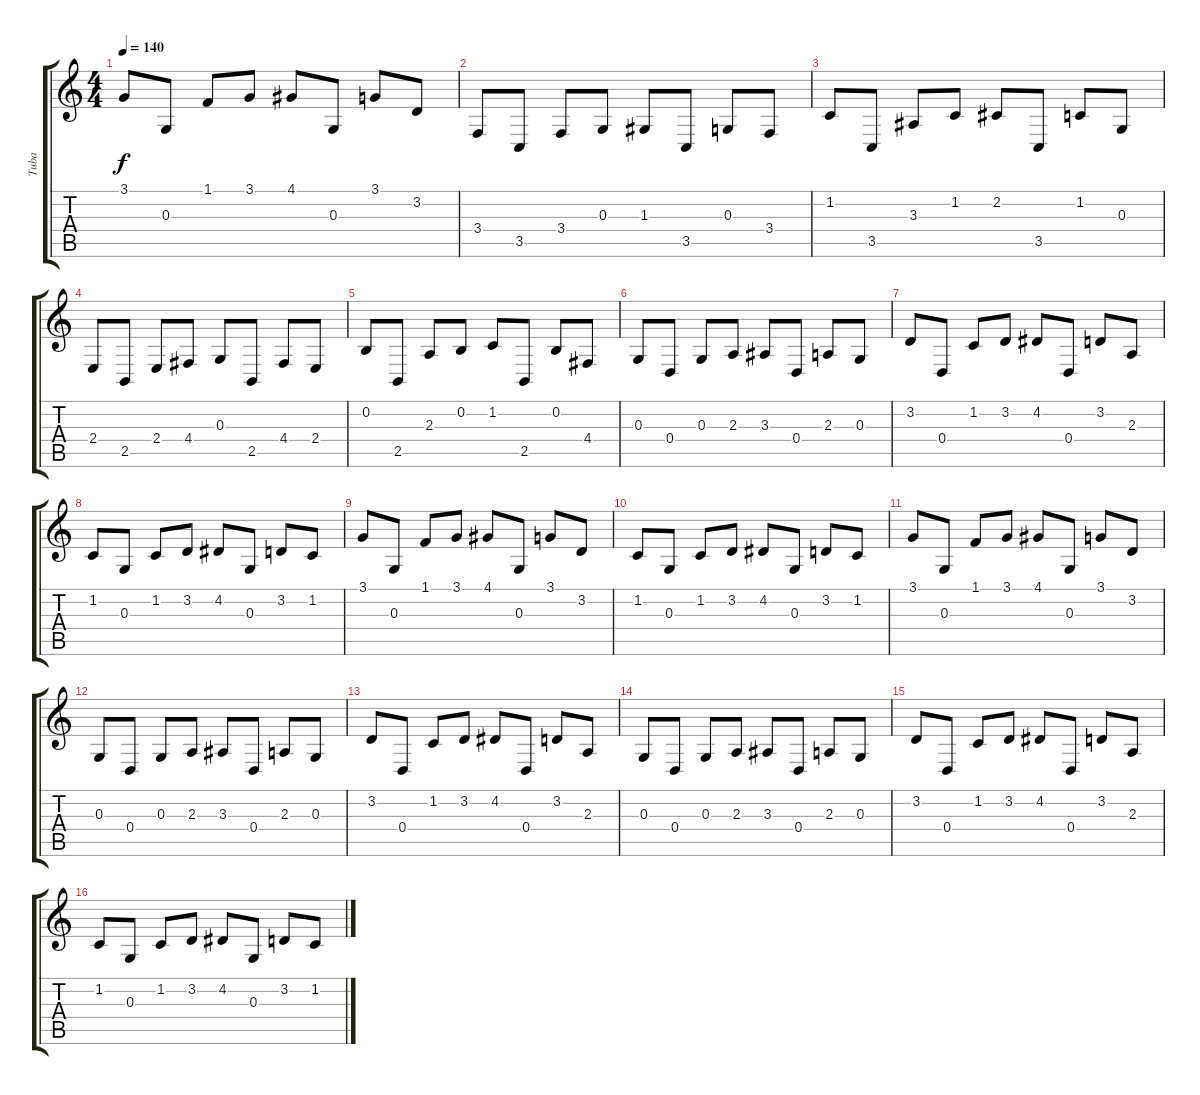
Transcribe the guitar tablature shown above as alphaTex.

\track ("Tuba" "Tuba") {instrument tuba}
\staff {score tabs}
\tuning (E4 B3 G3 D3 A2 E2) {hide}
\ts (4 4)
\tempo 140
\clef g2
\ks c
3.1.8{dy f} 0.3.8 1.1.8 3.1.8 4.1.8 0.3.8 3.1.8 3.2.8 |
3.4.8 3.5.8 3.4.8 0.3.8 1.3.8 3.5.8 0.3.8 3.4.8 |
1.2.8 3.5.8 3.3.8 1.2.8 2.2.8 3.5.8 1.2.8 0.3.8 |
2.4.8 2.5.8 2.4.8 4.4.8 0.3.8 2.5.8 4.4.8 2.4.8 |
0.2.8 2.5.8 2.3.8 0.2.8 1.2.8 2.5.8 0.2.8 4.4.8 |
0.3.8 0.4.8 0.3.8 2.3.8 3.3.8 0.4.8 2.3.8 0.3.8 |
3.2.8 0.4.8 1.2.8 3.2.8 4.2.8 0.4.8 3.2.8 2.3.8 |
1.2.8 0.3.8 1.2.8 3.2.8 4.2.8 0.3.8 3.2.8 1.2.8 |
3.1.8 0.3.8 1.1.8 3.1.8 4.1.8 0.3.8 3.1.8 3.2.8 |
1.2.8 0.3.8 1.2.8 3.2.8 4.2.8 0.3.8 3.2.8 1.2.8 |
3.1.8 0.3.8 1.1.8 3.1.8 4.1.8 0.3.8 3.1.8 3.2.8 |
0.3.8 0.4.8 0.3.8 2.3.8 3.3.8 0.4.8 2.3.8 0.3.8 |
3.2.8 0.4.8 1.2.8 3.2.8 4.2.8 0.4.8 3.2.8 2.3.8 |
0.3.8 0.4.8 0.3.8 2.3.8 3.3.8 0.4.8 2.3.8 0.3.8 |
3.2.8 0.4.8 1.2.8 3.2.8 4.2.8 0.4.8 3.2.8 2.3.8 |
1.2.8 0.3.8 1.2.8 3.2.8 4.2.8 0.3.8 3.2.8 1.2.8
